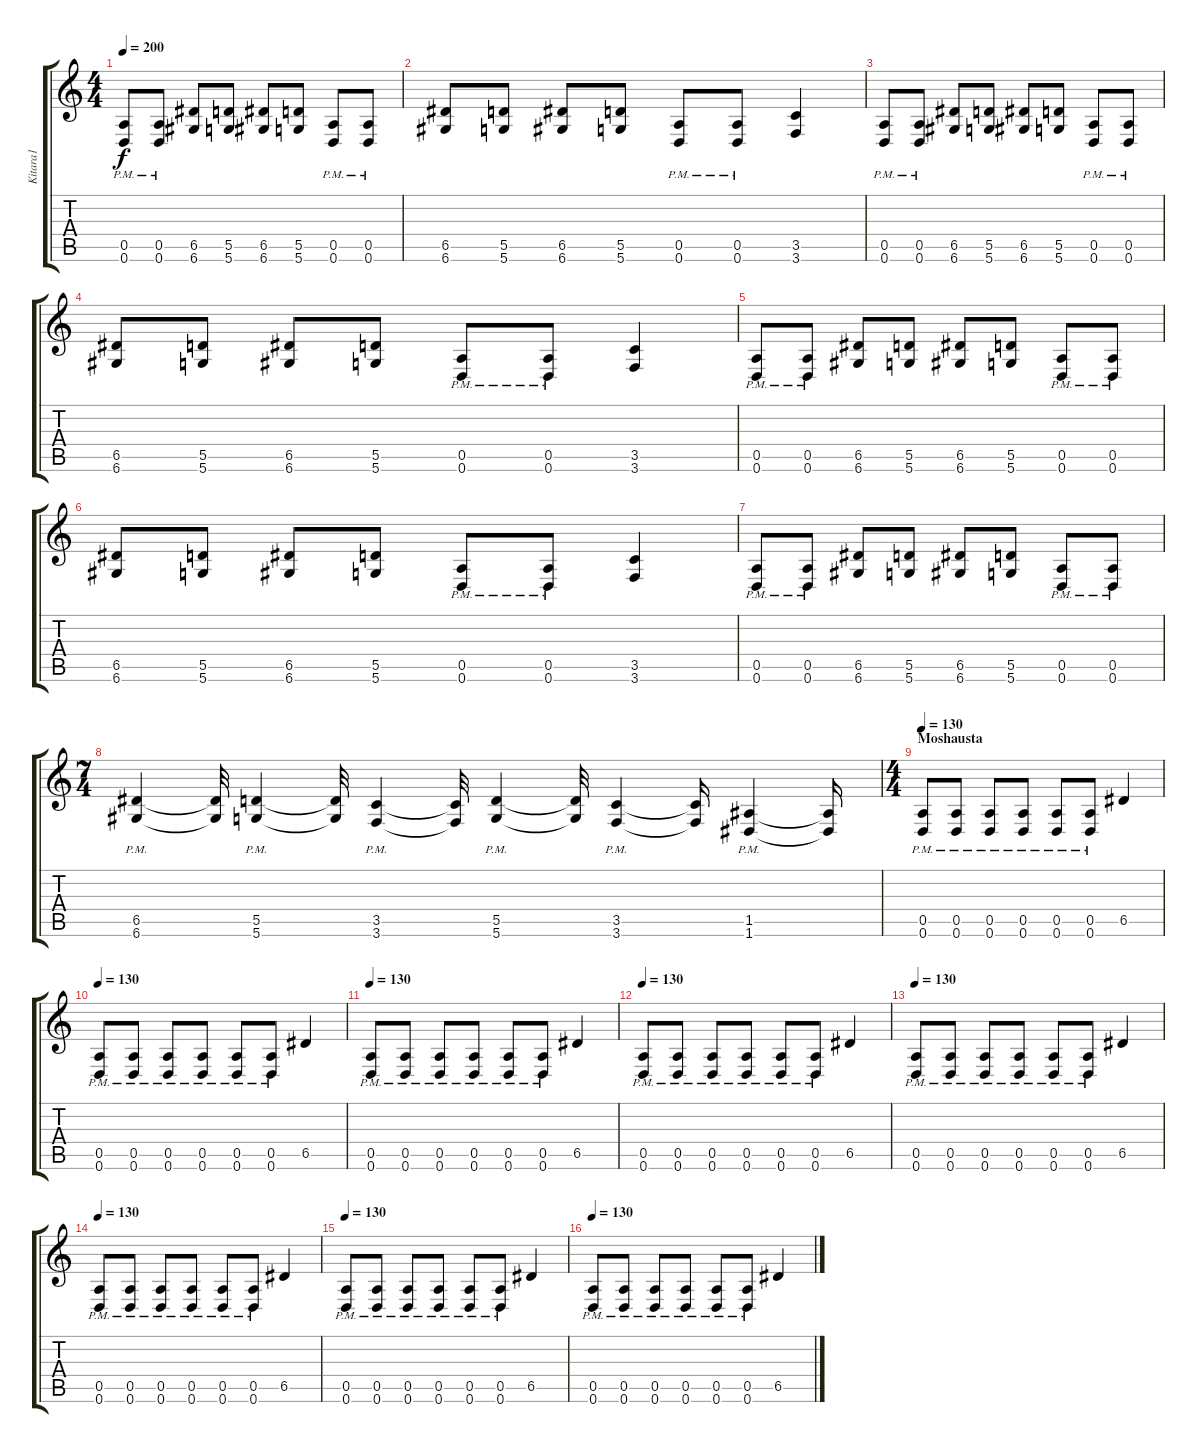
\track ("Kitara1" "Kitara1") {instrument distortionguitar}
\staff {score tabs}
\tuning (E4 B3 G3 D3 A2 D2) {hide}
\ts (4 4)
\tempo 200
\clef g2
\ks c
(0.5{pm} 0.6{pm}).8{dy f} (0.5{pm} 0.6{pm}).8 (6.5 6.6).8 (5.5 5.6).8 (6.5 6.6).8 (5.5 5.6).8 (0.5{pm} 0.6{pm}).8 (0.5{pm} 0.6{pm}).8 |
(6.5 6.6).8 (5.5 5.6).8 (6.5 6.6).8 (5.5 5.6).8 (0.5{pm} 0.6{pm}).8 (0.5{pm} 0.6{pm}).8 (3.5 3.6).4 |
(0.5{pm} 0.6{pm}).8 (0.5{pm} 0.6{pm}).8 (6.5 6.6).8 (5.5 5.6).8 (6.5 6.6).8 (5.5 5.6).8 (0.5{pm} 0.6{pm}).8 (0.5{pm} 0.6{pm}).8 |
(6.5 6.6).8 (5.5 5.6).8 (6.5 6.6).8 (5.5 5.6).8 (0.5{pm} 0.6{pm}).8 (0.5{pm} 0.6{pm}).8 (3.5 3.6).4 |
(0.5{pm} 0.6{pm}).8 (0.5{pm} 0.6{pm}).8 (6.5 6.6).8 (5.5 5.6).8 (6.5 6.6).8 (5.5 5.6).8 (0.5{pm} 0.6{pm}).8 (0.5{pm} 0.6{pm}).8 |
(6.5 6.6).8 (5.5 5.6).8 (6.5 6.6).8 (5.5 5.6).8 (0.5{pm} 0.6{pm}).8 (0.5{pm} 0.6{pm}).8 (3.5 3.6).4 |
(0.5{pm} 0.6{pm}).8 (0.5{pm} 0.6{pm}).8 (6.5 6.6).8 (5.5 5.6).8 (6.5 6.6).8 (5.5 5.6).8 (0.5{pm} 0.6{pm}).8 (0.5{pm} 0.6{pm}).8 |
\ts (7 4)
(6.5{pm} 6.6{pm}).4 (6.5{t} 6.6{t}).32 (5.5{pm} 5.6{pm}).4 (5.5{t} 5.6{t}).32 (3.5{pm} 3.6{pm}).4 (3.5{t} 3.6{t}).32 (5.5{pm} 5.6{pm}).4 (5.5{t} 5.6{t}).32 (3.5{pm} 3.6{pm}).4 (3.5{t} 3.6{t}).16 (1.5{pm} 1.6{pm}).4 (1.5{t} 1.6{t}).16 |
\ts (4 4)
\section ("" "Moshausta")
\tempo 130
(0.5{pm} 0.6{pm}).8 (0.5{pm} 0.6{pm}).8 (0.5{pm} 0.6{pm}).8 (0.5{pm} 0.6{pm}).8 (0.5{pm} 0.6{pm}).8 (0.5{pm} 0.6{pm}).8 6.5.4 |
\tempo 130
(0.5{pm} 0.6{pm}).8 (0.5{pm} 0.6{pm}).8 (0.5{pm} 0.6{pm}).8 (0.5{pm} 0.6{pm}).8 (0.5{pm} 0.6{pm}).8 (0.5{pm} 0.6{pm}).8 6.5.4 |
\tempo 130
(0.5{pm} 0.6{pm}).8 (0.5{pm} 0.6{pm}).8 (0.5{pm} 0.6{pm}).8 (0.5{pm} 0.6{pm}).8 (0.5{pm} 0.6{pm}).8 (0.5{pm} 0.6{pm}).8 6.5.4 |
\tempo 130
(0.5{pm} 0.6{pm}).8 (0.5{pm} 0.6{pm}).8 (0.5{pm} 0.6{pm}).8 (0.5{pm} 0.6{pm}).8 (0.5{pm} 0.6{pm}).8 (0.5{pm} 0.6{pm}).8 6.5.4 |
\tempo 130
(0.5{pm} 0.6{pm}).8 (0.5{pm} 0.6{pm}).8 (0.5{pm} 0.6{pm}).8 (0.5{pm} 0.6{pm}).8 (0.5{pm} 0.6{pm}).8 (0.5{pm} 0.6{pm}).8 6.5.4 |
\tempo 130
(0.5{pm} 0.6{pm}).8 (0.5{pm} 0.6{pm}).8 (0.5{pm} 0.6{pm}).8 (0.5{pm} 0.6{pm}).8 (0.5{pm} 0.6{pm}).8 (0.5{pm} 0.6{pm}).8 6.5.4 |
\tempo 130
(0.5{pm} 0.6{pm}).8 (0.5{pm} 0.6{pm}).8 (0.5{pm} 0.6{pm}).8 (0.5{pm} 0.6{pm}).8 (0.5{pm} 0.6{pm}).8 (0.5{pm} 0.6{pm}).8 6.5.4 |
\tempo 130
(0.5{pm} 0.6{pm}).8 (0.5{pm} 0.6{pm}).8 (0.5{pm} 0.6{pm}).8 (0.5{pm} 0.6{pm}).8 (0.5{pm} 0.6{pm}).8 (0.5{pm} 0.6{pm}).8 6.5.4
